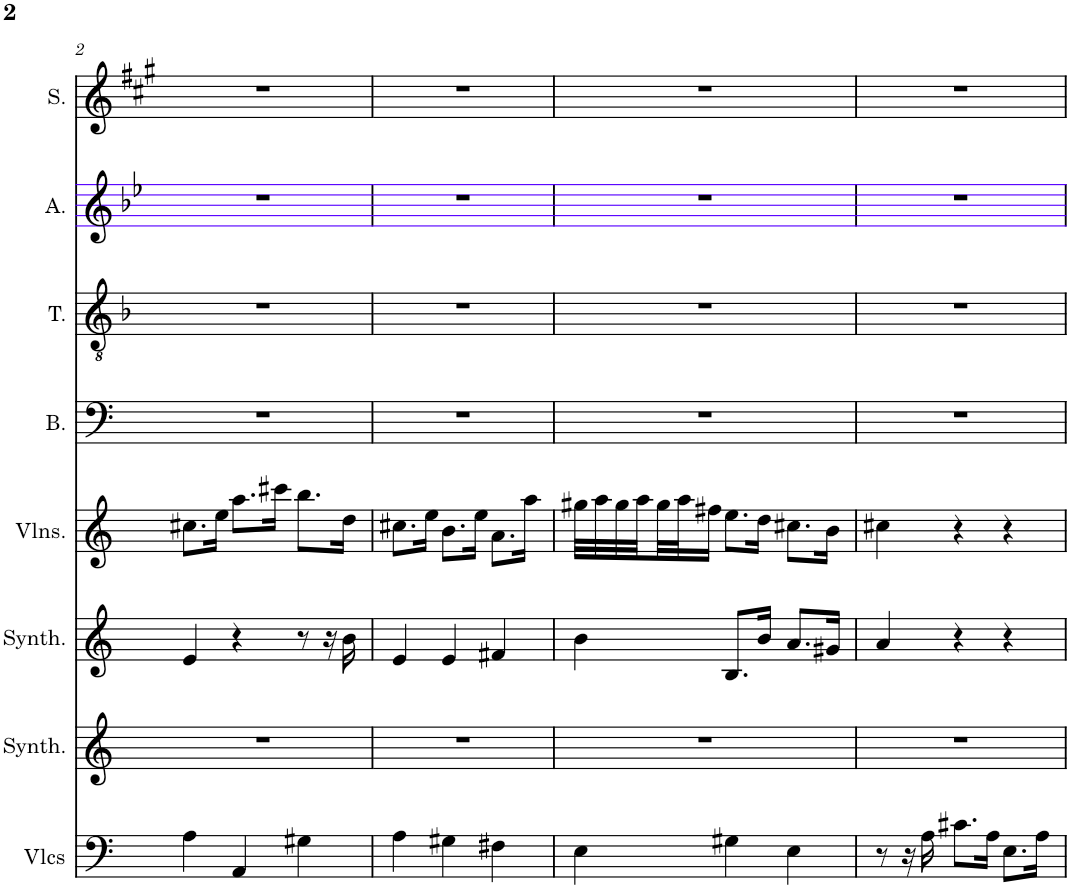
**kern	**kern	**kern	**kern	**kern	**kern	**kern	**kern
*part8	*part7	*part6	*part5	*part4	*part3	*part2	*part1
*staff8	*staff7	*staff6	*staff5	*staff4	*staff3	*staff2	*staff1
*I"Violoncelles, D'Bass/Strings, etc	*I"Synthétiseur d'instruments à cordes, Synth strings, etc	*I"Synthétiseur d'instruments à cordes, Synth strings 2	*I"Violons, 1st violins	*I"Basse	*I"Ténor	*I"Alto	*I"Soprano
*I'Vlcs	*I'Synth.	*I'Synth.	*I'Vlns.	*I'B.	*I'T.	*I'A.	*I'S.
!!LO:PB:g=z
*clefF4	*clefG2	*clefG2	*clefG2	*clefF4	*clefGv2	*clefG2	*clefG2
*k[]	*k[]	*k[]	*k[]	*k[]	*k[b-]	*k[b-e-]	*k[f#c#g#]
*M3/4	*M3/4	*M3/4	*M3/4	*M3/4	*M3/4	*M3/4	*M3/4
=2	=2	=2	=2	=2	=2	=2	=2
4A\	2.r	4e/	8.cc#X\L	2.r	2.r	2.r	2.r
.	.	.	16ee\Jk	.	.	.	.
4AA/	.	4r	8.aa\L	.	.	.	.
.	.	.	16ccc#X\Jk	.	.	.	.
4G#X\	.	8r	8.bb\L	.	.	.	.
.	.	16r	.	.	.	.	.
.	.	16b\	16dd\Jk	.	.	.	.
=3	=3	=3	=3	=3	=3	=3	=3
4A\	2.r	4e/	8.cc#X\L	2.r	2.r	2.r	2.r
.	.	.	16ee\Jk	.	.	.	.
4G#X\	.	4e/	8.b\L	.	.	.	.
.	.	.	16ee\Jk	.	.	.	.
4F#X\	.	4f#X/	8.a\L	.	.	.	.
.	.	.	16aa\Jk	.	.	.	.
=4	=4	=4	=4	=4	=4	=4	=4
4E\	2.r	4b\	32gg#X\LLL	2.r	2.r	2.r	2.r
.	.	.	32aa\	.	.	.	.
.	.	.	32gg#\	.	.	.	.
.	.	.	32aa\	.	.	.	.
.	.	.	32gg#\	.	.	.	.
.	.	.	32aa\J	.	.	.	.
.	.	.	16ff#X\JJ	.	.	.	.
4G#X\	.	8.B/L	8.ee\L	.	.	.	.
.	.	16b/Jk	16dd\Jk	.	.	.	.
4E\	.	8.a/L	8.cc#X\L	.	.	.	.
.	.	16g#X/Jk	16b\Jk	.	.	.	.
=5	=5	=5	=5	=5	=5	=5	=5
8r	2.r	4a/	4cc#X\	2.r	2.r	2.r	2.r
16r	.	.	.	.	.	.	.
16A\	.	.	.	.	.	.	.
8.c#X\L	.	4r	4r	.	.	.	.
16A\Jk	.	.	.	.	.	.	.
8.E\L	.	4r	4r	.	.	.	.
16A\Jk	.	.	.	.	.	.	.
=	=	=	=	=	=	=	=
*-	*-	*-	*-	*-	*-	*-	*-
